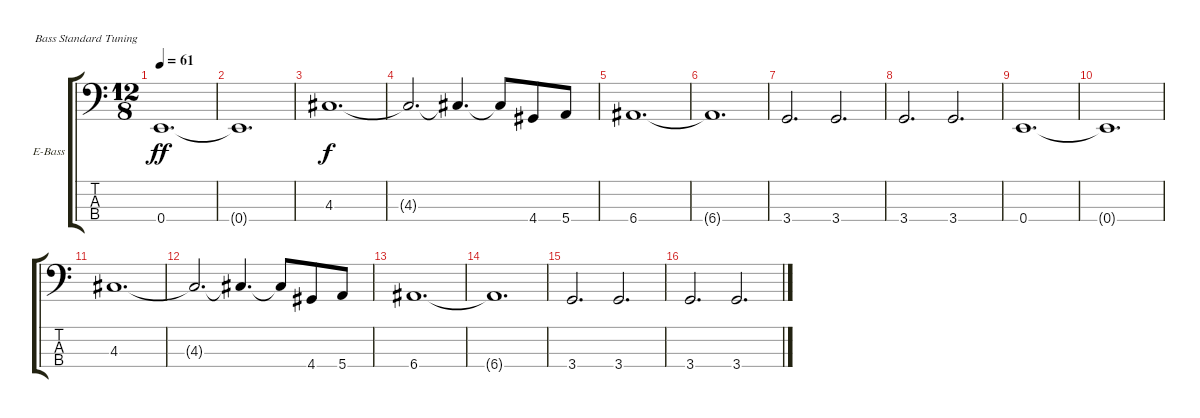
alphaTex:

\bracketExtendMode groupsimilarinstruments
\firstSystemTrackNameOrientation horizontal
\otherSystemsTrackNameOrientation horizontal
\track ("Electric Bass - Roger Waters" "E-Bass") {instrument electricbassfinger}
\staff {score tabs}
\tuning (G2 D2 A1 E1)
\ts (12 8)
\tempo 61
\clef f4
\scale
0.487395
\ks c
0.4.1{d dy ff instrument electricbassfinger} |
\scale
0.256303 0.4{t}.1{d} |
\scale
0.256303 4.3.1{d dy f} |
\scale
0.333333 4.3{t}.2{d} 4.3{t}.4{d} 4.3{t}.8 4.4.8 5.4.8 |
\scale
0.333333 6.4.1{d} |
\scale
0.333333 6.4{t}.1{d} |
\scale
0.333333 3.4.2{d} 3.4.2{d} |
\scale
0.333333 3.4.2{d} 3.4.2{d} |
\scale
0.333333 0.4.1{d} |
\scale
0.333333 0.4{t}.1{d} |
\scale
0.333333 4.3.1{d} |
\scale
0.333333 4.3{t}.2{d} 4.3{t}.4{d} 4.3{t}.8 4.4.8 5.4.8 |
\scale
0.333333 6.4.1{d} |
\scale
0.333333 6.4{t}.1{d} |
\scale
0.333333 3.4.2{d} 3.4.2{d} |
\scale
0.333333 3.4.2{d} 3.4.2{d}
